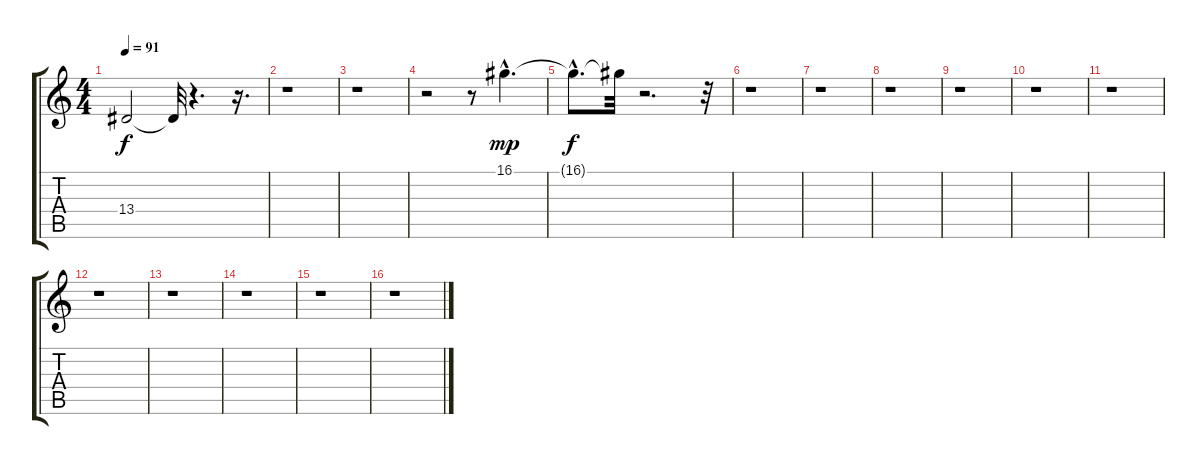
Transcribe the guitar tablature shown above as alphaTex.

\track "" {instrument pad8sweep}
\staff {score tabs}
\tuning (E4 B3 G3 D3 A2 E2) {hide}
\ts (4 4)
\tempo 91
\clef g2
\ks c
13.4{t}.2{dy f} 13.4{t}.32 r.4{d} r.16{d} |
r.1 |
r.1 |
r.2 r.8 16.1{hac}.4{d dy mp} |
16.1{hac t}.8{d dy f} 16.1{t}.32 r.2{d} r.32 |
r.1 |
r.1 |
r.1 |
r.1 |
r.1 |
r.1 |
r.1 |
r.1 |
r.1 |
r.1 |
r.1
